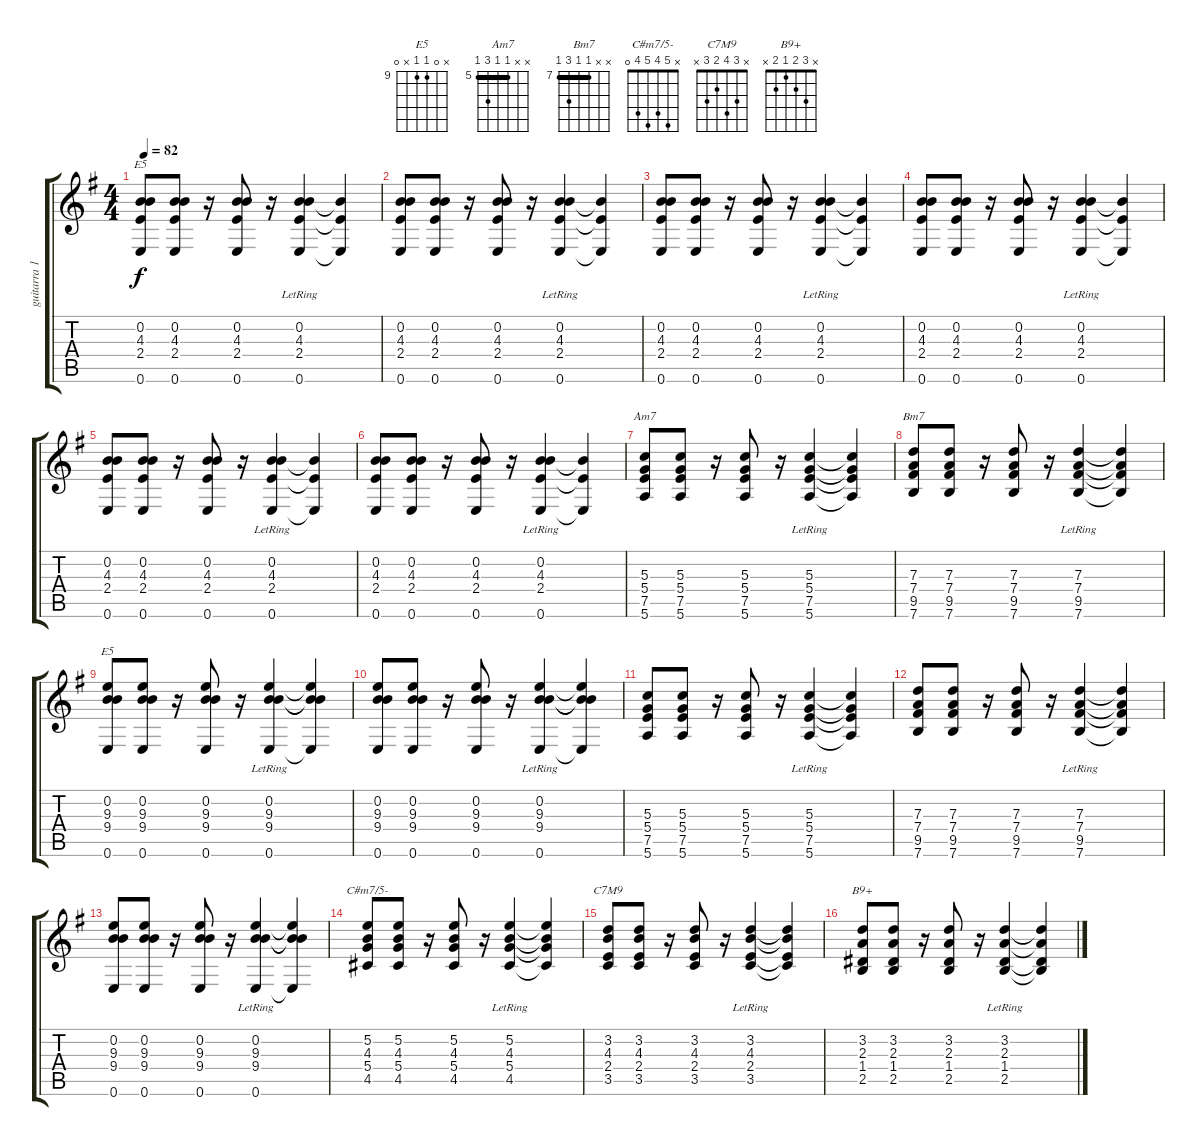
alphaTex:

\track ("guitarra 1" "guitarra 1") {instrument acousticguitarsteel}
\staff {score tabs}
\tuning (E4 B3 G3 D3 A2 E2) {hide}
\chord ("E5" x 0 4 2 x 0)
\chord ("Am7" x x 5 5 7 5) {firstfret 5 barre 5}
\chord ("Bm7" x x 7 7 9 7) {firstfret 7 barre 7}
\chord ("E5" x 0 9 9 x 0) {firstfret 9}
\chord ("C#m7/5-" x 5 4 5 4 0)
\chord ("C7M9" x 3 4 2 3 x)
\chord ("B9+" x 3 2 1 2 x)
\ts (4 4)
\tempo 82
\clef g2
\ks eminor
(0.2 4.3 2.4 0.6).8{ch "E5" dy f} (0.2 4.3 2.4 0.6).8 r.16 (0.2 4.3 2.4 0.6).8 r.16 (0.2{lr} 4.3{lr} 2.4{lr} 0.6{lr}).4 (4.3{t} 2.4{t} 0.6{t}).4 |
(0.2 4.3 2.4 0.6).8 (0.2 4.3 2.4 0.6).8 r.16 (0.2 4.3 2.4 0.6).8 r.16 (0.2{lr} 4.3{lr} 2.4{lr} 0.6{lr}).4 (4.3{t} 2.4{t} 0.6{t}).4 |
(0.2 4.3 2.4 0.6).8 (0.2 4.3 2.4 0.6).8 r.16 (0.2 4.3 2.4 0.6).8 r.16 (0.2{lr} 4.3{lr} 2.4{lr} 0.6{lr}).4 (4.3{t} 2.4{t} 0.6{t}).4 |
(0.2 4.3 2.4 0.6).8 (0.2 4.3 2.4 0.6).8 r.16 (0.2 4.3 2.4 0.6).8 r.16 (0.2{lr} 4.3{lr} 2.4{lr} 0.6{lr}).4 (4.3{t} 2.4{t} 0.6{t}).4 |
(0.2 4.3 2.4 0.6).8 (0.2 4.3 2.4 0.6).8 r.16 (0.2 4.3 2.4 0.6).8 r.16 (0.2{lr} 4.3{lr} 2.4{lr} 0.6{lr}).4 (4.3{t} 2.4{t} 0.6{t}).4 |
(0.2 4.3 2.4 0.6).8 (0.2 4.3 2.4 0.6).8 r.16 (0.2 4.3 2.4 0.6).8 r.16 (0.2{lr} 4.3{lr} 2.4{lr} 0.6{lr}).4 (4.3{t} 2.4{t} 0.6{t}).4 |
(5.3 5.4 7.5 5.6).8{ch "Am7"} (5.3 5.4 7.5 5.6).8 r.16 (5.3 5.4 7.5 5.6).8 r.16 (5.3{lr} 5.4{lr} 7.5{lr} 5.6{lr}).4 (5.3{t} 5.4{t} 7.5{t} 5.6{t}).4 |
(7.3 7.4 9.5 7.6).8{ch "Bm7"} (7.3 7.4 9.5 7.6).8 r.16 (7.3 7.4 9.5 7.6).8 r.16 (7.3{lr} 7.4{lr} 9.5{lr} 7.6{lr}).4 (7.3{t} 7.4{t} 9.5{t} 7.6{t}).4 |
(0.2 9.3 9.4 0.6).8{ch "E5"} (0.2 9.3 9.4 0.6).8 r.16 (0.2 9.3 9.4 0.6).8 r.16 (0.2{lr} 9.3{lr} 9.4{lr} 0.6{lr}).4 (0.2{t} 9.3{t} 9.4{t} 0.6{t}).4 |
(0.2 9.3 9.4 0.6).8 (0.2 9.3 9.4 0.6).8 r.16 (0.2 9.3 9.4 0.6).8 r.16 (0.2{lr} 9.3{lr} 9.4{lr} 0.6{lr}).4 (0.2{t} 9.3{t} 9.4{t} 0.6{t}).4 |
(5.3 5.4 7.5 5.6).8 (5.3 5.4 7.5 5.6).8 r.16 (5.3 5.4 7.5 5.6).8 r.16 (5.3{lr} 5.4{lr} 7.5{lr} 5.6{lr}).4 (5.3{t} 5.4{t} 7.5{t} 5.6{t}).4 |
(7.3 7.4 9.5 7.6).8 (7.3 7.4 9.5 7.6).8 r.16 (7.3 7.4 9.5 7.6).8 r.16 (7.3{lr} 7.4{lr} 9.5{lr} 7.6{lr}).4 (7.3{t} 7.4{t} 9.5{t} 7.6{t}).4 |
(0.2 9.3 9.4 0.6).8 (0.2 9.3 9.4 0.6).8 r.16 (0.2 9.3 9.4 0.6).8 r.16 (0.2{lr} 9.3{lr} 9.4{lr} 0.6{lr}).4 (0.2{t} 9.3{t} 9.4{t} 0.6{t}).4 |
(5.2 4.3 5.4 4.5).8{ch "C#m7/5-"} (5.2 4.3 5.4 4.5).8 r.16 (5.2 4.3 5.4 4.5).8 r.16 (5.2{lr} 4.3{lr} 5.4{lr} 4.5{lr}).4 (5.2{t} 4.3{t} 5.4{t} 4.5{t}).4 |
(3.2 4.3 2.4 3.5).8{ch "C7M9"} (3.2 4.3 2.4 3.5).8 r.16 (3.2 4.3 2.4 3.5).8 r.16 (3.2{lr} 4.3{lr} 2.4{lr} 3.5{lr}).4 (3.2{t} 4.3{t} 2.4{t} 3.5{t}).4 |
(3.2 2.3 1.4 2.5).8{ch "B9+"} (3.2 2.3 1.4 2.5).8 r.16 (3.2 2.3 1.4 2.5).8 r.16 (3.2{lr} 2.3{lr} 1.4{lr} 2.5{lr}).4 (3.2{t} 2.3{t} 1.4{t} 2.5{t}).4
